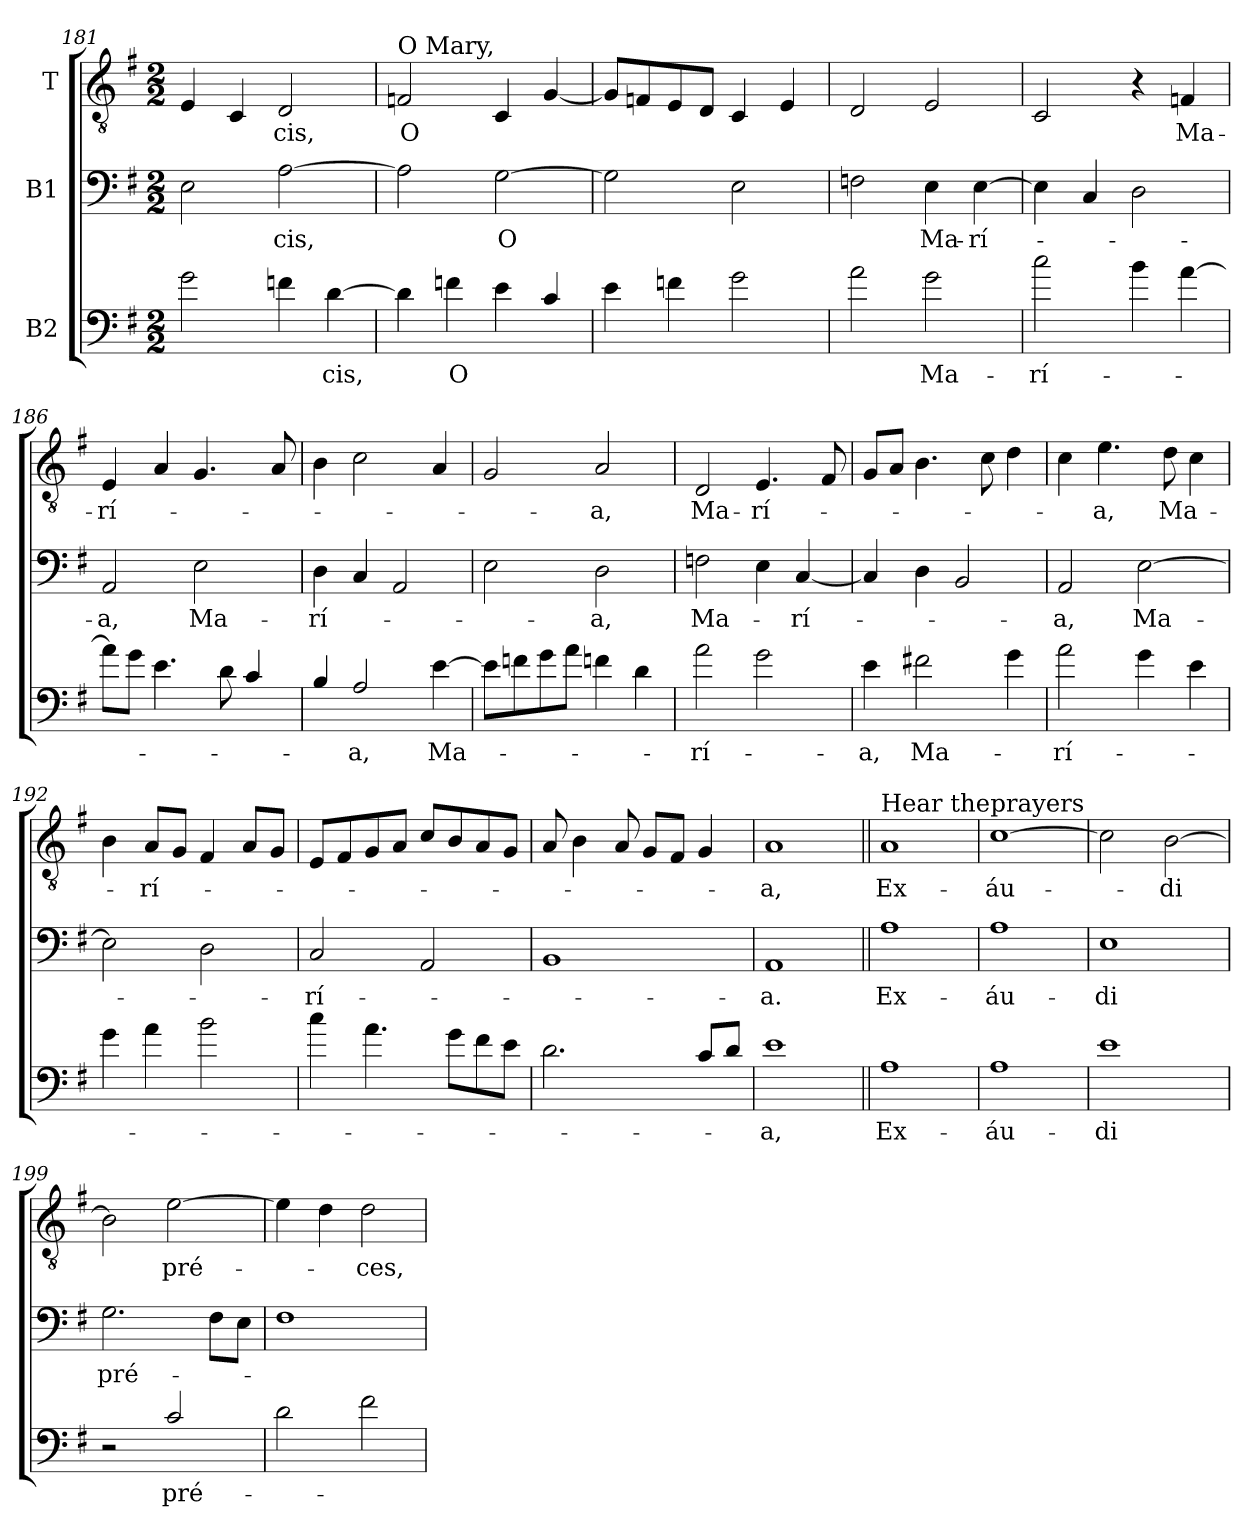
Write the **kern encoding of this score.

**kern	**text	**kern	**text	**kern	**text
*part3	*part3	*part2	*part2	*part1	*part1
*staff3	*staff3	*staff2	*staff2	*staff1	*staff1
*I"B2	*	*I"B1	*	*I"T	*
*clefF4	*	*clefF4	*	*clefGv2	*
*ITrd7c12	*	*	*	*	*
*k[f#]	*	*k[f#]	*	*k[f#]	*
*G:	*	*G:	*	*G:	*
*M2/2	*	*M2/2	*	*M2/2	*
=181	=181	=181	=181	=181	=181
2G\	.	2E\	.	4E/	.
.	.	.	.	4C/	.
!	!	!	!LO:LY:b	!	!LO:LY:b
4Fn\	.	[2A\	-cis,	2D/	-cis,
!	!LO:LY:b	!	!	!	!
[4D\	-cis,	.	.	.	.
=182	=182	=182	=182	=182	=182
!	!	!	!	!LO:TX:a:t=O Mary,	!
!	!	!	!	!	!LO:LY:b
4D\]	.	2A\]	.	2Fn/	O
!	!LO:LY:b	!	!	!	!
4Fn\	O	.	.	.	.
!	!	!	!LO:LY:b	!	!
4E\	.	[2G\	O	4C/	.
4C/	.	.	.	[4G/	.
=183	=183	=183	=183	=183	=183
4E\	.	2G\]	.	8G/L]	.
.	.	.	.	8Fn/	.
4Fn\	.	.	.	8E/	.
.	.	.	.	8D/J	.
2G\	.	2E\	.	4C/	.
.	.	.	.	4E/	.
=184	=184	=184	=184	=184	=184
2A\	.	2Fn\	.	2D/	.
!	!LO:LY:b	!	!LO:LY:b	!	!
2G\	Ma-	4E\	Ma-	2E/	.
!	!	!	!LO:LY:b	!	!
.	.	[4E\	-rí-	.	.
=185	=185	=185	=185	=185	=185
!	!LO:LY:b	!	!	!	!
2c\	-rí-	4E\]	.	2C/	.
.	.	4C/	.	.	.
4B\	.	2D\	.	4r	.
!	!	!	!	!	!LO:LY:b
[4A\	.	.	.	4Fn/	Ma-
!!LO:LB:g=z
=186	=186	=186	=186	=186	=186
!	!	!	!LO:LY:b	!	!LO:LY:b
8A\L]	.	2AA/	-a,	4E/	-rí-
8G\J	.	.	.	.	.
4.E\	.	.	.	4A/	.
!	!	!	!LO:LY:b	!	!
.	.	2E\	Ma-	4.G/	.
8D\	.	.	.	.	.
4C/	.	.	.	.	.
.	.	.	.	8A/	.
=187	=187	=187	=187	=187	=187
!	!	!	!LO:LY:b	!	!
4BB/	.	4D\	-rí-	4B\	.
!	!LO:LY:b	!	!	!	!
2AA/	-a,	4C/	.	2c\	.
.	.	2AA/	.	.	.
!	!LO:LY:b	!	!	!	!
[4E\	Ma-	.	.	4A/	.
=188	=188	=188	=188	=188	=188
8E\L]	.	2E\	.	2G/	.
8Fn\	.	.	.	.	.
8G\	.	.	.	.	.
8A\J	.	.	.	.	.
!	!	!	!LO:LY:b	!	!LO:LY:b
4Fn\	.	2D\	-a,	2A/	-a,
4D\	.	.	.	.	.
=189	=189	=189	=189	=189	=189
!	!LO:LY:b	!	!LO:LY:b	!	!LO:LY:b
2A\	-rí-	2Fn\	Ma-	2D/	Ma-
!	!	!	!	!	!LO:LY:b
2G\	.	4E\	.	4.E/	-rí-
!	!	!	!LO:LY:b	!	!
.	.	[4C/	-rí-	.	.
.	.	.	.	8F#/	.
=190	=190	=190	=190	=190	=190
!	!LO:LY:b	!	!	!	!
4E\	-a,	4C/]	.	8G/L	.
.	.	.	.	8A/J	.
!	!LO:LY:b	!	!	!	!
2F#X\	Ma-	4D\	.	4.B\	.
.	.	2BB/	.	.	.
.	.	.	.	8c\	.
4G\	.	.	.	4d\	.
!!LO:LB:g=z
=191	=191	=191	=191	=191	=191
!	!LO:LY:b	!	!LO:LY:b	!	!
2A\	-rí-	2AA/	-a,	4c\	.
!	!	!	!	!	!LO:LY:b
.	.	.	.	4.e\	-a,
!	!	!	!LO:LY:b	!	!
4G\	.	[2E\	Ma-	.	.
!	!	!	!	!	!LO:LY:b
.	.	.	.	8d\	Ma-
4E\	.	.	.	4c\	.
=192	=192	=192	=192	=192	=192
4G\	.	2E\]	.	4B\	.
!	!	!	!	!	!LO:LY:b
4A\	.	.	.	8A/L	-rí-
.	.	.	.	8G/J	.
2B\	.	2D\	.	4F#/	.
.	.	.	.	8A/L	.
.	.	.	.	8G/J	.
=193	=193	=193	=193	=193	=193
!	!	!	!LO:LY:b	!	!
4c\	.	2C/	-rí-	8E/L	.
.	.	.	.	8F#/	.
4.A\	.	.	.	8G/	.
.	.	.	.	8A/J	.
.	.	2AA/	.	8c/L	.
8G\L	.	.	.	8B/	.
8F#\	.	.	.	8A/	.
8E\J	.	.	.	8G/J	.
=194	=194	=194	=194	=194	=194
2.D\	.	1BB	.	8A/	.
.	.	.	.	4B\	.
.	.	.	.	8A/	.
.	.	.	.	8G/L	.
.	.	.	.	8F#/J	.
8C/L	.	.	.	4G/	.
8D/J	.	.	.	.	.
=195	=195	=195	=195	=195	=195
!	!LO:LY:b	!	!LO:LY:b	!	!LO:LY:b
1E	-a,	1AA	-a.	1A	-a,
=196||	=196||	=196||	=196||	=196||	=196||
!	!	!	!	!LO:TX:a:t=Hear the	!
!	!LO:LY:b	!	!LO:LY:b	!	!LO:LY:b
1AA	Ex-	1A	Ex-	1A	Ex-
!!LO:PB:g=z
=197	=197	=197	=197	=197	=197
!	!	!	!	!LO:TX:a:t=prayers	!
!	!LO:LY:b	!	!LO:LY:b	!	!LO:LY:b
1AA	-áu-	1A	-áu-	[1c	-áu-
=198	=198	=198	=198	=198	=198
!	!LO:LY:b	!	!LO:LY:b	!	!
1E	-di	1E	-di	2c\]	.
!	!	!	!	!	!LO:LY:b
.	.	.	.	[2B\	-di
=199	=199	=199	=199	=199	=199
!	!	!	!LO:LY:b	!	!
2r	.	2.G\	pré-	2B\]	.
!	!LO:LY:b	!	!	!	!LO:LY:b
2C/	pré-	.	.	[2e\	pré-
.	.	8F#\L	.	.	.
.	.	8E\J	.	.	.
=200	=200	=200	=200	=200	=200
2D\	.	1F#	.	4e\]	.
.	.	.	.	4d\	.
!	!	!	!	!	!LO:LY:b
2F#\	.	.	.	2d\	-ces,
=	=	=	=	=	=
*-	*-	*-	*-	*-	*-
